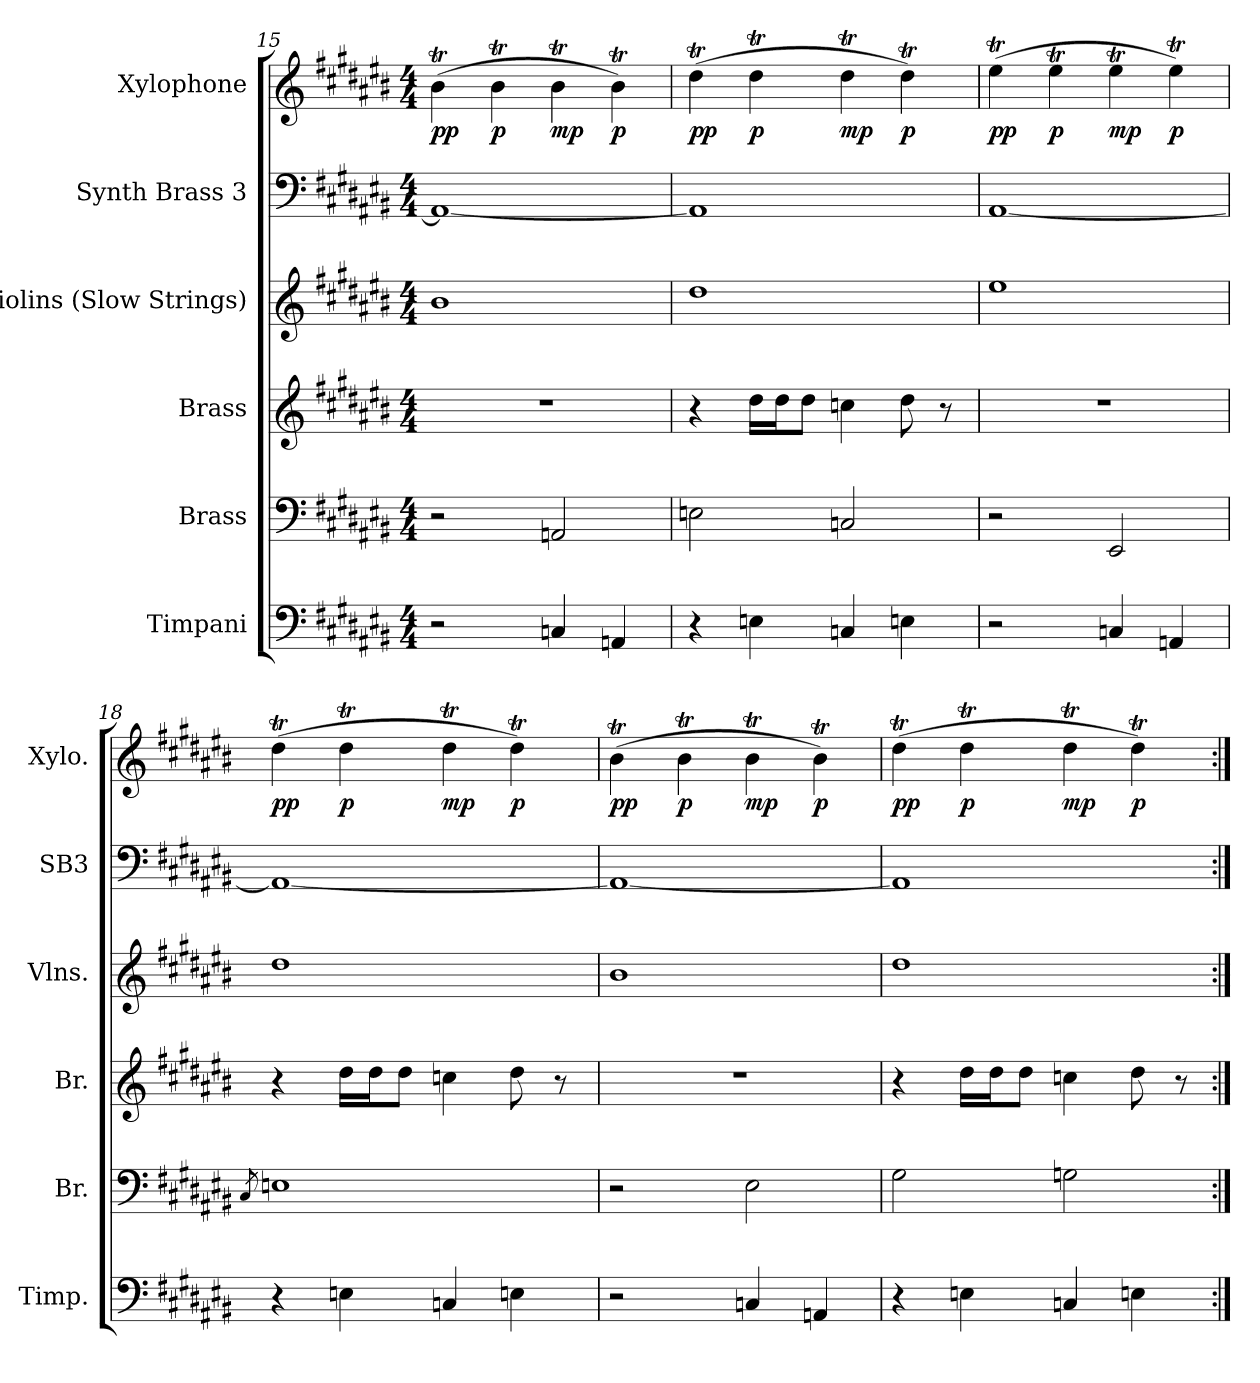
**kern	**kern	**kern	**kern	**kern	**kern	**dynam
*part6	*part5	*part4	*part3	*part2	*part1	*part1
*staff6	*staff5	*staff4	*staff3	*staff2	*staff1	*staff1
*I"Timpani	*I"Brass	*I"Brass	*I"Violins (Slow Strings)	*I"Synth Brass 3	*I"Xylophone	*
*I'Timp.	*I'Br.	*I'Br.	*I'Vlns.	*I'SB3	*I'Xylo.	*
*clefF4	*clefF4	*clefG2	*clefG2	*clefF4	*clefG2	*
*	*	*	*	*ITrd7c12	*	*
*k[f#c#g#d#a#e#b#]	*k[f#c#g#d#a#e#b#]	*k[f#c#g#d#a#e#b#]	*k[f#c#g#d#a#e#b#]	*k[f#c#g#d#a#e#b#]	*k[f#c#g#d#a#e#b#]	*
*M4/4	*M4/4	*M4/4	*M4/4	*M4/4	*M4/4	*
=15	=15	=15	=15	=15	=15	=15
!	!	!	!	!	!	!LO:DY:b
2r	2r	1r	1b#	1AAA#_	(4b#t\	pp
!	!	!	!	!	!	!LO:DY:b
.	.	.	.	.	4b#t\	p
!	!	!	!	!	!	!LO:DY:b
4Cn/	2AAn/	.	.	.	4b#t\	mp
!	!	!	!	!	!	!LO:DY:b
4AAn/	.	.	.	.	4b#t\)	p
!!LO:PB:g=z
=16	=16	=16	=16	=16	=16	=16
!	!	!	!	!	!	!LO:DY:b
4r	2En\	4r	1dd#	1AAA#]	(4dd#T\	pp
!	!	!	!	!	!	!LO:DY:b
4En\	.	16dd#\LL	.	.	4dd#T\	p
.	.	16dd#\J	.	.	.	.
.	.	8dd#\J	.	.	.	.
!	!	!	!	!	!	!LO:DY:b
4Cn/	2Cn/	4ccn\	.	.	4dd#T\	mp
!	!	!	!	!	!	!LO:DY:b
4En\	.	8dd#\	.	.	4dd#T\)	p
.	.	8r	.	.	.	.
=17	=17	=17	=17	=17	=17	=17
!	!	!	!	!	!	!LO:DY:b
2r	2r	1r	1ee#	[1AAA#	(4ee#t\	pp
!	!	!	!	!	!	!LO:DY:b
.	.	.	.	.	4ee#t\	p
!	!	!	!	!	!	!LO:DY:b
4Cn/	2EE#/	.	.	.	4ee#t\	mp
!	!	!	!	!	!	!LO:DY:b
4AAn/	.	.	.	.	4ee#t\)	p
=18	=18	=18	=18	=18	=18	=18
.	8qC#/	.	.	.	.	.
!	!	!	!	!	!	!LO:DY:b
4r	1En	4r	1dd#	1AAA#_	(4dd#T\	pp
!	!	!	!	!	!	!LO:DY:b
4En\	.	16dd#\LL	.	.	4dd#T\	p
.	.	16dd#\J	.	.	.	.
.	.	8dd#\J	.	.	.	.
!	!	!	!	!	!	!LO:DY:b
4Cn/	.	4ccn\	.	.	4dd#T\	mp
!	!	!	!	!	!	!LO:DY:b
4En\	.	8dd#\	.	.	4dd#T\)	p
.	.	8r	.	.	.	.
=19	=19	=19	=19	=19	=19	=19
!	!	!	!	!	!	!LO:DY:b
2r	2r	1r	1b#	1AAA#_	(4b#t\	pp
!	!	!	!	!	!	!LO:DY:b
.	.	.	.	.	4b#t\	p
!	!	!	!	!	!	!LO:DY:b
4Cn/	2E#\	.	.	.	4b#t\	mp
!	!	!	!	!	!	!LO:DY:b
4AAn/	.	.	.	.	4b#t\)	p
!!LO:LB:g=z
=20	=20	=20	=20	=20	=20	=20
!	!	!	!	!	!	!LO:DY:b
4r	2G#\	4r	1dd#	1AAA#]	(4dd#T\	pp
!	!	!	!	!	!	!LO:DY:b
4En\	.	16dd#\LL	.	.	4dd#T\	p
.	.	16dd#\J	.	.	.	.
.	.	8dd#\J	.	.	.	.
!	!	!	!	!	!	!LO:DY:b
4Cn/	2Gn\	4ccn\	.	.	4dd#T\	mp
!	!	!	!	!	!	!LO:DY:b
4En\	.	8dd#\	.	.	4dd#T\)	p
.	.	8r	.	.	.	.
=:|!	=:|!	=:|!	=:|!	=:|!	=:|!	=:|!
*-	*-	*-	*-	*-	*-	*-
